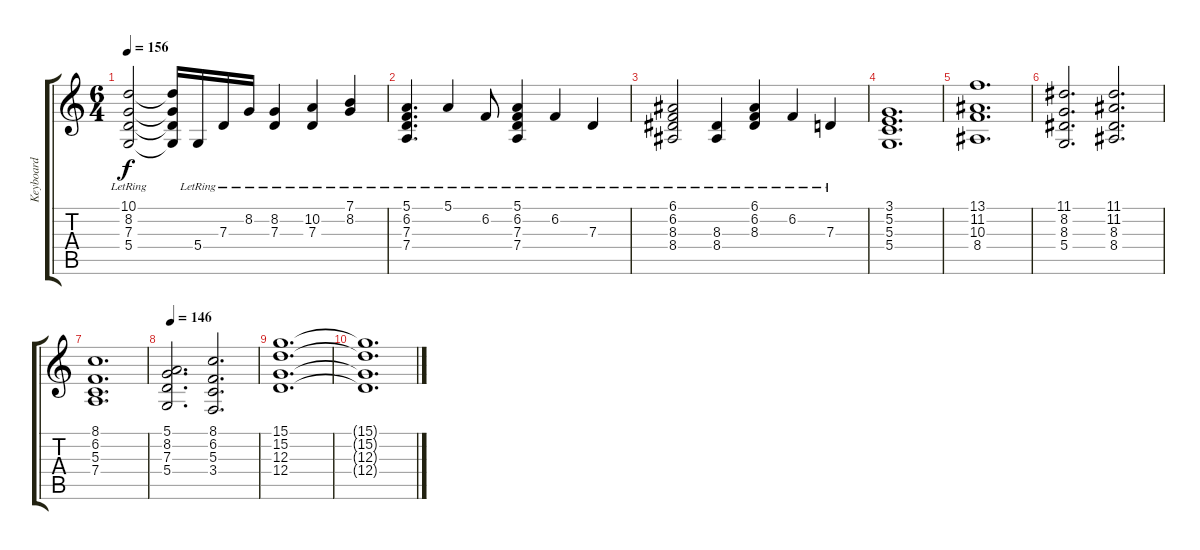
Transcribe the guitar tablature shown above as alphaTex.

\track ("Keyboard" "Keyboard") {instrument lead2sawtooth}
\staff {score tabs}
\tuning (E4 B3 G3 D3 A2 E2) {hide}
\ts (6 4)
\tempo 156
\clef g2
\ks c
(10.1{lr} 8.2{lr} 7.3{lr} 5.4{lr}).2{dy f} (10.1{t} 8.2{t} 7.3{t} 5.4{t}).16 5.4{lr}.16 7.3{lr}.16 8.2{lr}.16 (8.2{lr} 7.3{lr}).4 (10.2{lr} 7.3{lr}).4 (7.1{lr} 8.2{lr}).4 |
(5.1{lr} 6.2{lr} 7.3{lr} 7.4{lr}).4{d} 5.1{lr}.4 6.2{lr}.8 (5.1{lr} 6.2{lr} 7.3{lr} 7.4{lr}).4 6.2{lr}.4 7.3{lr}.4 |
(6.1{lr} 6.2{lr} 8.3{lr} 8.4{lr}).2 (8.3{lr} 8.4{lr}).4 (6.1{lr} 6.2{lr} 8.3{lr}).4 6.2{lr}.4 7.3{lr}.4 |
(3.1 5.2 5.3 5.4).1{d} |
(13.1 11.2 10.3 8.4).1{d} |
(11.1 8.2 8.3 5.4).2{d} (11.1 11.2 8.3 8.4).2{d} |
(8.1 6.2 5.3 7.4).1{d} |
\tempo 146
(5.1 8.2 7.3 5.4).2{d} (8.1 6.2 5.3 3.4).2{d} |
(15.1 15.2 12.3 12.4).1{d} |
(15.1{t} 15.2{t} 12.3{t} 12.4{t}).1{d}
